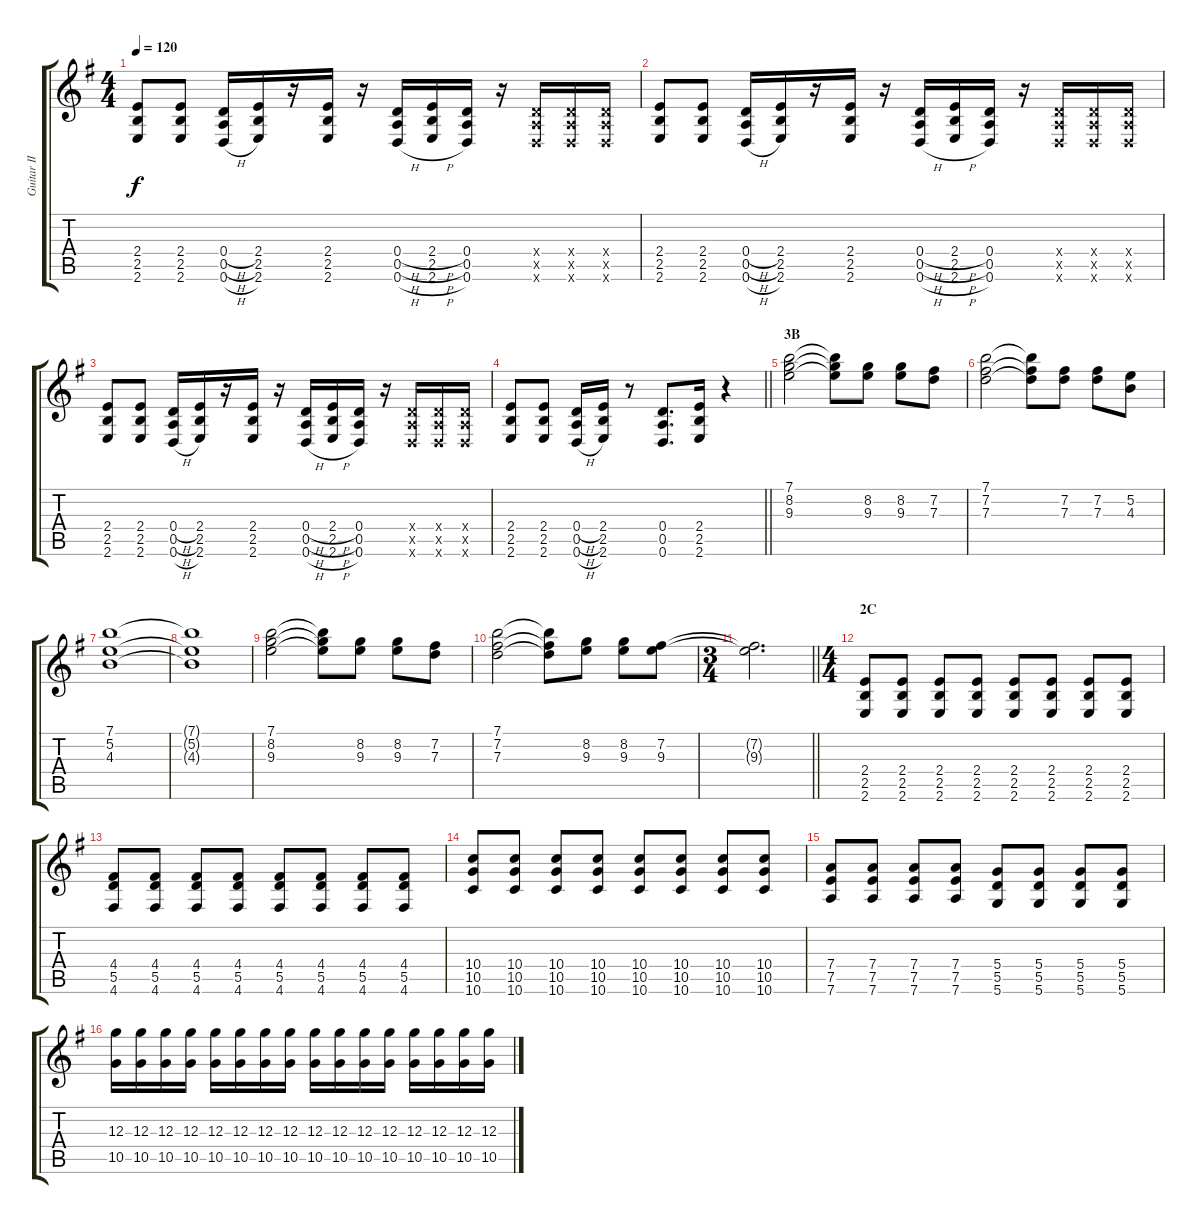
\track ("Guitar II" "Guitar II") {instrument distortionguitar}
\staff {score tabs}
\tuning (E4 B3 G3 D3 A2 D2) {hide}
\ts (4 4)
\tempo 120
\clef g2
\ks eminor
(2.4 2.5 2.6).8{dy f} (2.4 2.5 2.6).8 (0.4{h} 0.5{h} 0.6{h}).16 (2.4 2.5 2.6).16 r.16 (2.4 2.5 2.6).16 r.16 (0.4{h} 0.5{h} 0.6{h}).16 (2.4{h} 2.5{h} 2.6{h}).16 (0.4 0.5 0.6).16 r.16 (0.4{x} 0.5{x} 0.6{x}).16 (0.4{x} 0.5{x} 0.6{x}).16 (0.4{x} 0.5{x} 0.6{x}).16 |
(2.4 2.5 2.6).8 (2.4 2.5 2.6).8 (0.4{h} 0.5{h} 0.6{h}).16 (2.4 2.5 2.6).16 r.16 (2.4 2.5 2.6).16 r.16 (0.4{h} 0.5{h} 0.6{h}).16 (2.4{h} 2.5{h} 2.6{h}).16 (0.4 0.5 0.6).16 r.16 (0.4{x} 0.5{x} 0.6{x}).16 (0.4{x} 0.5{x} 0.6{x}).16 (0.4{x} 0.5{x} 0.6{x}).16 |
(2.4 2.5 2.6).8 (2.4 2.5 2.6).8 (0.4{h} 0.5{h} 0.6{h}).16 (2.4 2.5 2.6).16 r.16 (2.4 2.5 2.6).16 r.16 (0.4{h} 0.5{h} 0.6{h}).16 (2.4{h} 2.5{h} 2.6{h}).16 (0.4 0.5 0.6).16 r.16 (0.4{x} 0.5{x} 0.6{x}).16 (0.4{x} 0.5{x} 0.6{x}).16 (0.4{x} 0.5{x} 0.6{x}).16 |
\barLineRight lightlight
(2.4 2.5 2.6).8 (2.4 2.5 2.6).8 (0.4{h} 0.5{h} 0.6{h}).16 (2.4 2.5 2.6).16 r.8 (0.4 0.5 0.6).8{d} (2.4 2.5 2.6).16 r.4 |
\section ("" "3B")
(7.1 8.2 9.3).2{instrument electricguitarclean} (7.1{t} 8.2{t} 9.3{t}).8 (8.2 9.3).8 (8.2 9.3).8 (7.2 7.3).8 |
(7.1 7.2 7.3).2 (7.1{t} 7.2{t} 7.3{t}).8 (7.2 7.3).8 (7.2 7.3).8 (5.2 4.3).8 |
(7.1 5.2 4.3).1 |
(7.1{t} 5.2{t} 4.3{t}).1 |
(7.1 8.2 9.3).2 (7.1{t} 8.2{t} 9.3{t}).8 (8.2 9.3).8 (8.2 9.3).8 (7.2 7.3).8 |
(7.1 7.2 7.3).2 (7.1{t} 7.2{t} 7.3{t}).8 (8.2 9.3).8 (8.2 9.3).8 (7.2 9.3).8 |
\ts (3 4)
\barLineRight lightlight
(7.2{t} 9.3{t}).2{d} |
\ts (4 4)
\section ("" "2C")
(2.4 2.5 2.6).8{instrument distortionguitar} (2.4 2.5 2.6).8 (2.4 2.5 2.6).8 (2.4 2.5 2.6).8 (2.4 2.5 2.6).8 (2.4 2.5 2.6).8 (2.4 2.5 2.6).8 (2.4 2.5 2.6).8 |
(4.4 5.5 4.6).8 (4.4 5.5 4.6).8 (4.4 5.5 4.6).8 (4.4 5.5 4.6).8 (4.4 5.5 4.6).8 (4.4 5.5 4.6).8 (4.4 5.5 4.6).8 (4.4 5.5 4.6).8 |
(10.4 10.5 10.6).8 (10.4 10.5 10.6).8 (10.4 10.5 10.6).8 (10.4 10.5 10.6).8 (10.4 10.5 10.6).8 (10.4 10.5 10.6).8 (10.4 10.5 10.6).8 (10.4 10.5 10.6).8 |
(7.4 7.5 7.6).8 (7.4 7.5 7.6).8 (7.4 7.5 7.6).8 (7.4 7.5 7.6).8 (5.4 5.5 5.6).8 (5.4 5.5 5.6).8 (5.4 5.5 5.6).8 (5.4 5.5 5.6).8 |
(12.3 10.5).16 (12.3 10.5).16 (12.3 10.5).16 (12.3 10.5).16 (12.3 10.5).16 (12.3 10.5).16 (12.3 10.5).16 (12.3 10.5).16 (12.3 10.5).16 (12.3 10.5).16 (12.3 10.5).16 (12.3 10.5).16 (12.3 10.5).16 (12.3 10.5).16 (12.3 10.5).16 (12.3 10.5).16
